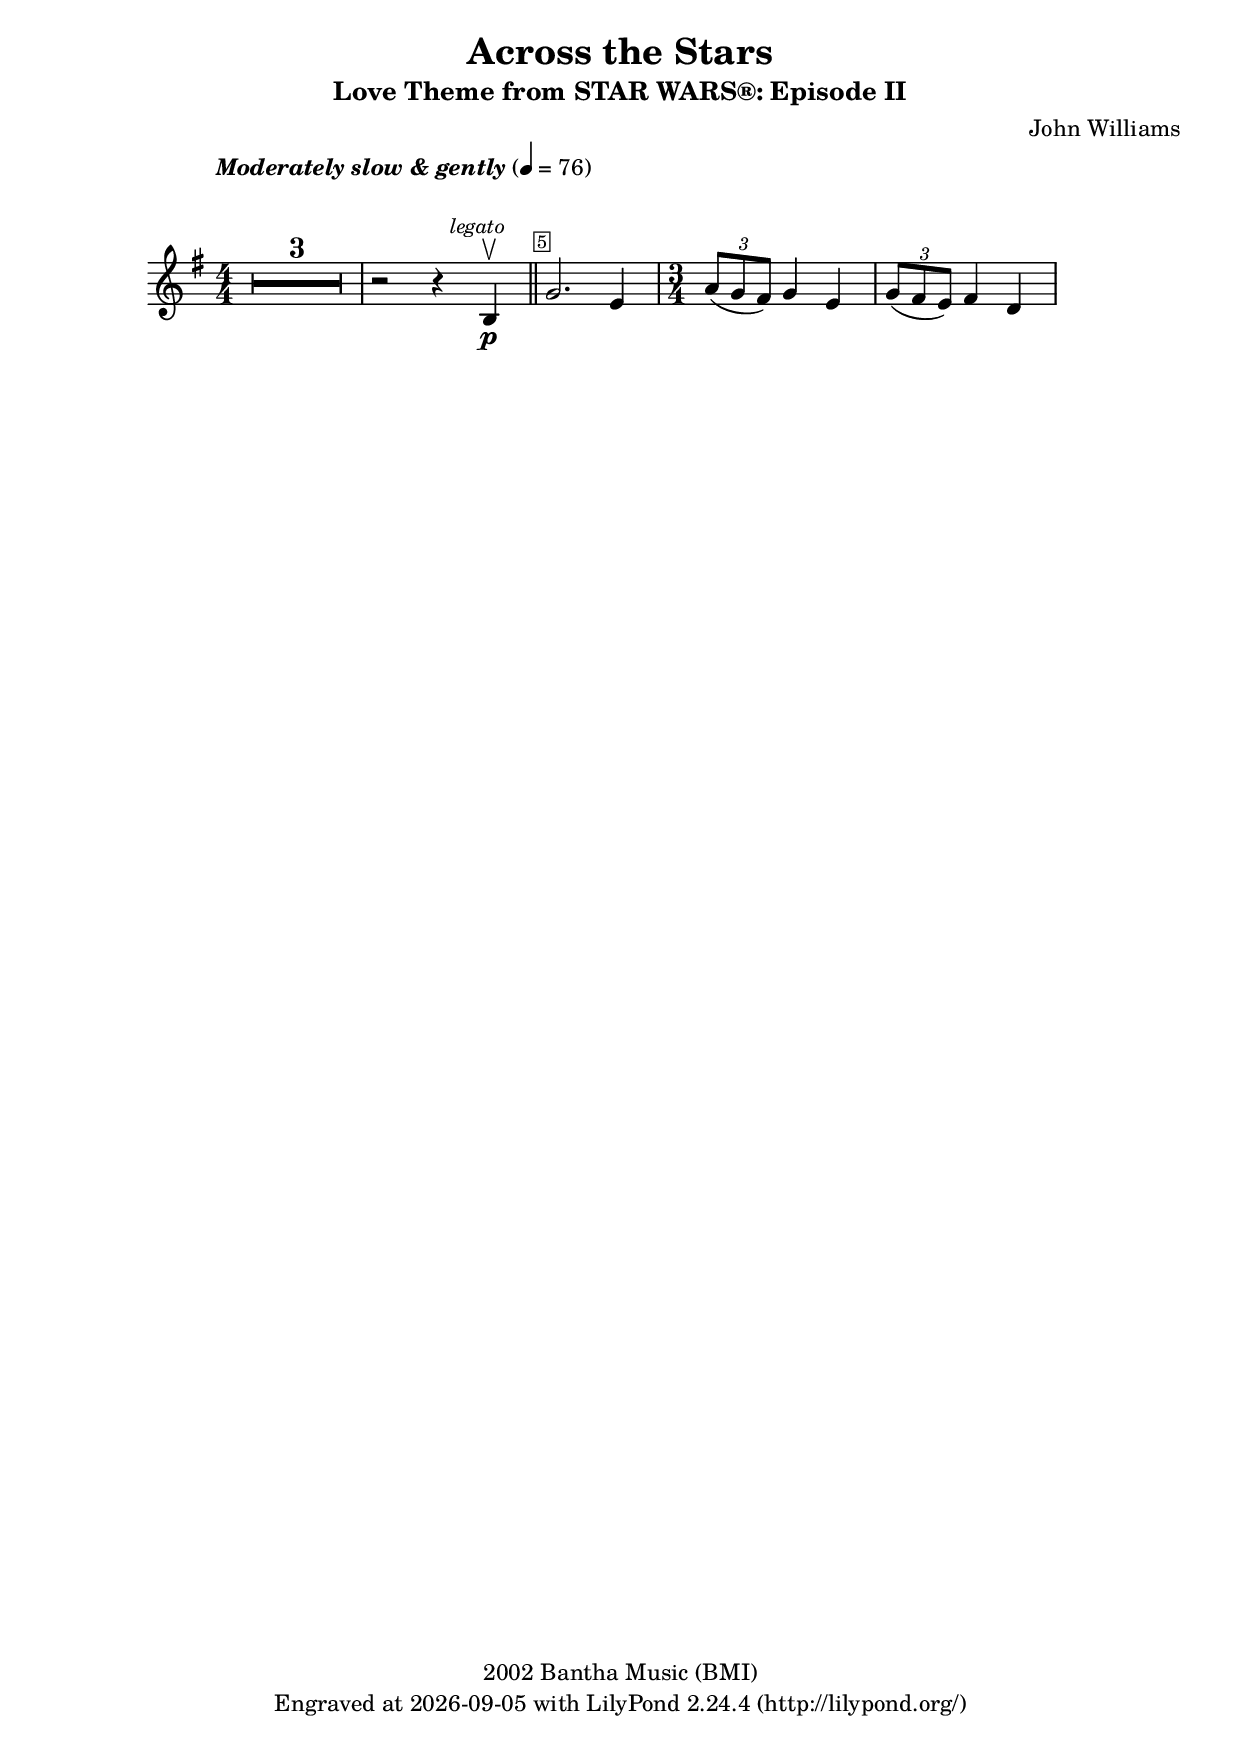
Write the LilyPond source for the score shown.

\version "2.23.2"


\header {
  title = "Across the Stars"
  subtitle = "Love Theme from STAR WARS®: Episode II"
  composer = "John Williams"
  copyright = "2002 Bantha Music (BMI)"
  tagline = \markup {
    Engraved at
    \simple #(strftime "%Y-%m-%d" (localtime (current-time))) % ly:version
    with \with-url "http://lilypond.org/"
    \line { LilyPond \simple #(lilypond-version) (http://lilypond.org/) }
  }
}


\paper {
  #(set-paper-size "a4")
  #(define fonts
     (set-global-fonts
      #:music "emmentaler"
      #:brace "emmentaler"
      #:roman "TeXGyre Schola"
      #:sans "TeXGyre Heros"
      #:factor (/ staff-height pt 20)
      ))
}


\relative c'' {
  \key g \major
  \numericTimeSignature
  \compressEmptyMeasures
  \override MultiMeasureRest.expand-limit = #1
  \override Score.MetronomeMark.padding = #8
  \tempo \markup { \italic"Moderately slow & gently" } 4 = 76
  \time 4/4
  % Prevent bar numbers at the end of a line and permit them elsewhere
  \override Score.BarNumber.break-visibility = #end-of-line-invisible
  % Draw a box round the following bar number(s)
  \set Score.barNumberVisibility = #(every-nth-bar-number-visible 5)
  \override Score.BarNumber.stencil = #(make-stencil-boxer 0.1 0.25 ly:text-interface::print)

  % Music follows here.


  R1*3 | r2 r4 \mark \markup { \small \italic legato } b, \p \upbow \bar "||"

  g'2. e4

  % https://lilypond.org/doc/v2.19/Documentation/notation/bars.de.html#index-BarNumber-1
  % \override Score.BarNumber.break-visibility = ##(#t)

  \time 3/4
  \tuplet 3/2 { a8(g fis) } g4 e |
  \tuplet 3/2 { g8( fis e) } fis4                                                                                                      d

}
